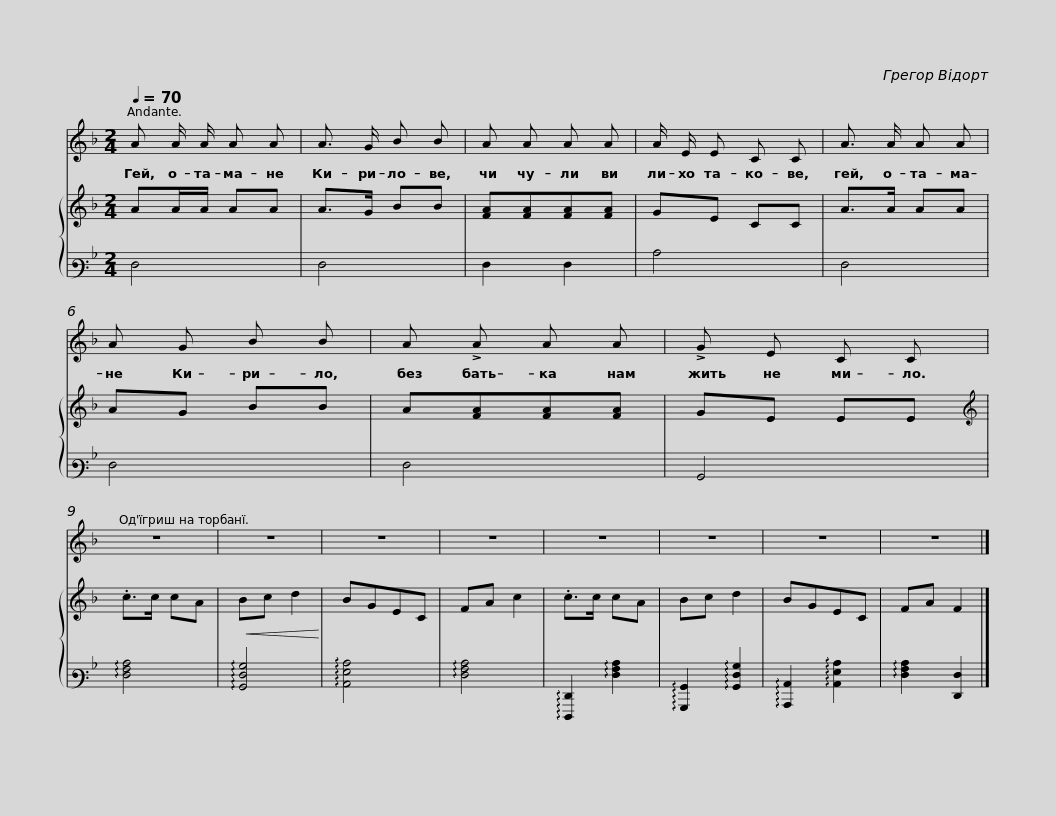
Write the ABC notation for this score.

X:1
%%score 1 { 2 | 3 }
L:1/8
Q:1/4=70
M:2/4
I:linebreak $
K:F
V:1 treble
V:2 treble
V:3 bass3
V:1
 A A/ A/ A A | A3/2 G/ B B | A A A A | A/ E/ E C C |$ A3/2 A/ A A | %5
 A G B B | A !>!A A A | !>!G E C C |$ z4 | z4 | %10
 z4 | z4 |$ z4 | z4 | z4 | %15
 z4 |] %16
V:2
 AA/A/ AA | A>G BB | [FA][FA][FA][FA] | GE CC |$ A>A AA | %5
 AG BB | A[FA][FA][FA] | GE EE |$[K:treble] .c>c cA |!<(! Bc d2!<)! | %10
 BGEC | FA c2 |$ .c>c cA | Bc d2 | BGEC | %15
 FA F2 |] %16
V:3
 F,4 | F,4 | F,2 F,2 | C4 |$ F,4 | %5
 F,4 | F,4 | B,,4 |$ !arpeggio![F,A,C]4 | !arpeggio![B,,F,B,]4 | %10
 !arpeggio![C,G,C]4 | !arpeggio![F,A,C]4 |$ !arpeggio![F,,,F,,]2 !arpeggio![F,A,C]2 | !arpeggio![B,,,B,,]2 !arpeggio![B,,F,B,]2 | !arpeggio![C,,C,]2 !arpeggio![C,G,C]2 | %15
 !arpeggio![F,A,C]2 [F,,F,]2 |] %16
